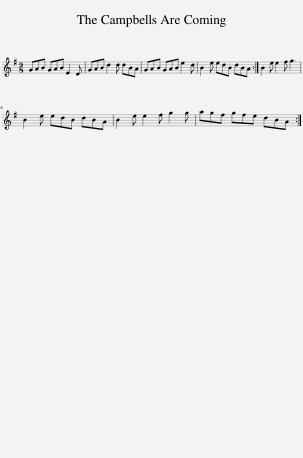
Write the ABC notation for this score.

X:1
L:1/8
M:9/8
I:linebreak $
K:G
V:1 treble
V:1
 GAB GAB E2 D | GAB d2 d dBA | GAB GAB e2 d | B2 e edB dBA :| B2 e e2 f g3 |$ %5
 B2 e edB dBA | B2 e e2 f g2 g | agf gfe dBA :| %8
